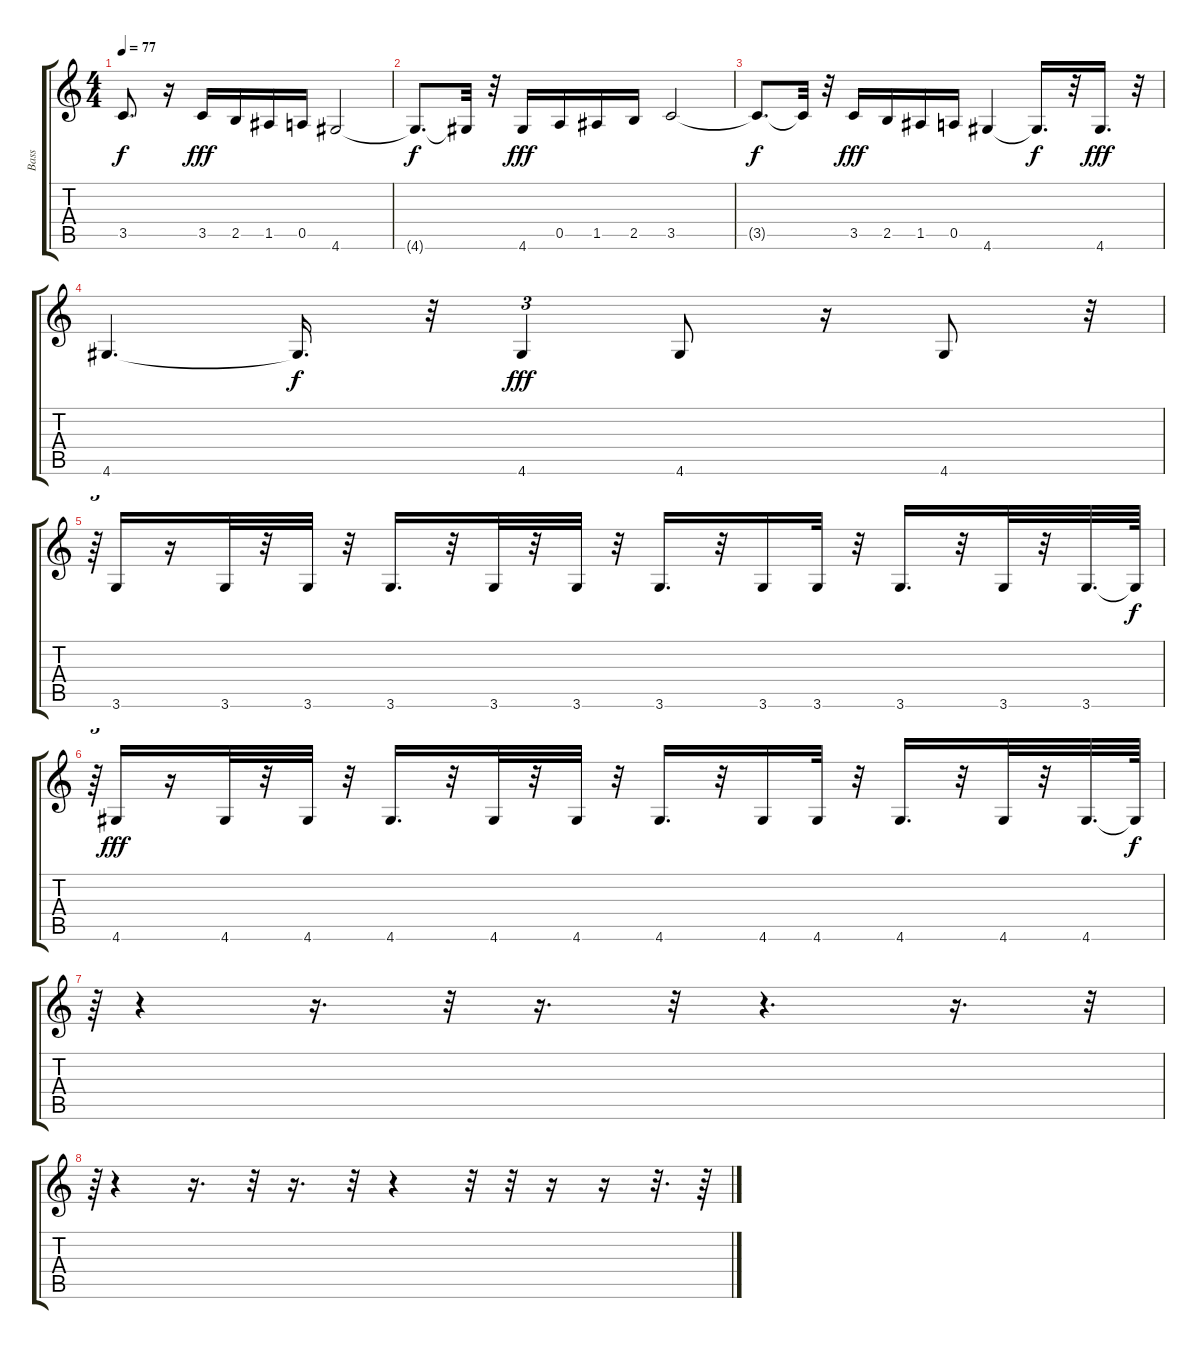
\track ("Bass" "Bass") {instrument synthbass2}
\staff {score tabs}
\tuning (E4 B3 G3 D3 A2 E2) {hide}
\ts (4 4)
\tempo 77
\clef g2
\ks c
3.5{t}.8{d dy f} r.16 3.5.16{dy fff} 2.5.16 1.5.16 0.5.16 4.6.2 |
4.6{t}.8{d dy f} 4.6{t}.32 r.32 4.6.16{dy fff} 0.5.16 1.5.16 2.5.16 3.5.2 |
3.5{t}.8{d dy f} 3.5{t}.32 r.32 3.5.16{dy fff} 2.5.16 1.5.16 0.5.16 4.6.4 4.6{t}.16{d dy f} r.32 4.6.16{d dy fff} r.32 |
4.6.4{d} 4.6{t}.16{d dy f} r.32 4.6.4{tu (3 2) dy fff} 4.6.8 r.16 4.6.8 r.32{tu (3 2)} |
r.64{tu (3 2)} 3.6.16 r.16 3.6.32 r.32 3.6.32 r.32 3.6.16{d} r.32 3.6.32 r.32 3.6.32 r.32 3.6.16{d} r.32 3.6.16 3.6.32 r.32 3.6.16{d} r.32 3.6.32 r.32 3.6.32{d} 3.6{t}.64{dy f} |
r.64{tu (3 2)} 4.6.16{dy fff} r.16 4.6.32 r.32 4.6.32 r.32 4.6.16{d} r.32 4.6.32 r.32 4.6.32 r.32 4.6.16{d} r.32 4.6.16 4.6.32 r.32 4.6.16{d} r.32 4.6.32 r.32 4.6.32{d} 4.6{t}.64{dy f} |
r.64{tu (3 2)} r.4 r.16{d} r.32 r.16{d} r.32 r.4{d} r.16{d} r.32{tu (3 2)} |
r.64{tu (3 2)} r.4 r.16{d} r.32 r.16{d} r.32 r.4 r.32 r.32 r.16 r.16 r.32{d} r.64
